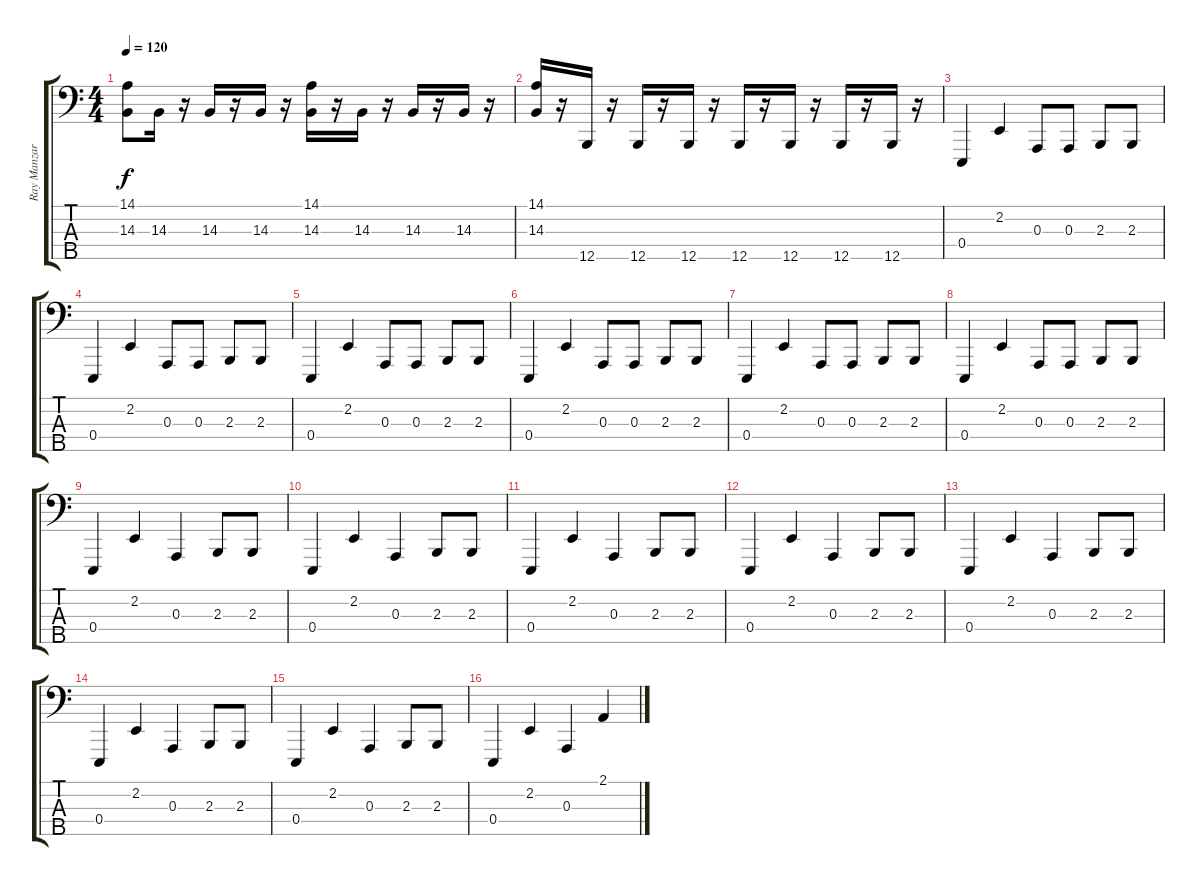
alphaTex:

\track ("Ray Manzarek" "Ray Manzar") {instrument electricpiano1}
\staff {score tabs}
\tuning (G2 D2 A1 E1 B0) {hide}
\ts (4 4)
\tempo 120
\clef f4
\ks c
(14.1 14.3).8{dy f} 14.3.16 r.16 14.3.16 r.16 14.3.16 r.16 (14.1 14.3).16 r.16 14.3.16 r.16 14.3.16 r.16 14.3.16 r.16 |
(14.1 14.3).16 r.16 12.5.16 r.16 12.5.16 r.16 12.5.16 r.16 12.5.16 r.16 12.5.16 r.16 12.5.16 r.16 12.5.16 r.16 |
0.4.4 2.2.4 0.3.8 0.3.8 2.3.8 2.3.8 |
0.4.4 2.2.4 0.3.8 0.3.8 2.3.8 2.3.8 |
0.4.4 2.2.4 0.3.8 0.3.8 2.3.8 2.3.8 |
0.4.4 2.2.4 0.3.8 0.3.8 2.3.8 2.3.8 |
0.4.4 2.2.4 0.3.8 0.3.8 2.3.8 2.3.8 |
0.4.4 2.2.4 0.3.8 0.3.8 2.3.8 2.3.8 |
0.4.4 2.2.4 0.3.4 2.3.8 2.3.8 |
0.4.4 2.2.4 0.3.4 2.3.8 2.3.8 |
0.4.4 2.2.4 0.3.4 2.3.8 2.3.8 |
0.4.4 2.2.4 0.3.4 2.3.8 2.3.8 |
0.4.4 2.2.4 0.3.4 2.3.8 2.3.8 |
0.4.4 2.2.4 0.3.4 2.3.8 2.3.8 |
0.4.4 2.2.4 0.3.4 2.3.8 2.3.8 |
0.4.4 2.2.4 0.3.4 2.1.4
